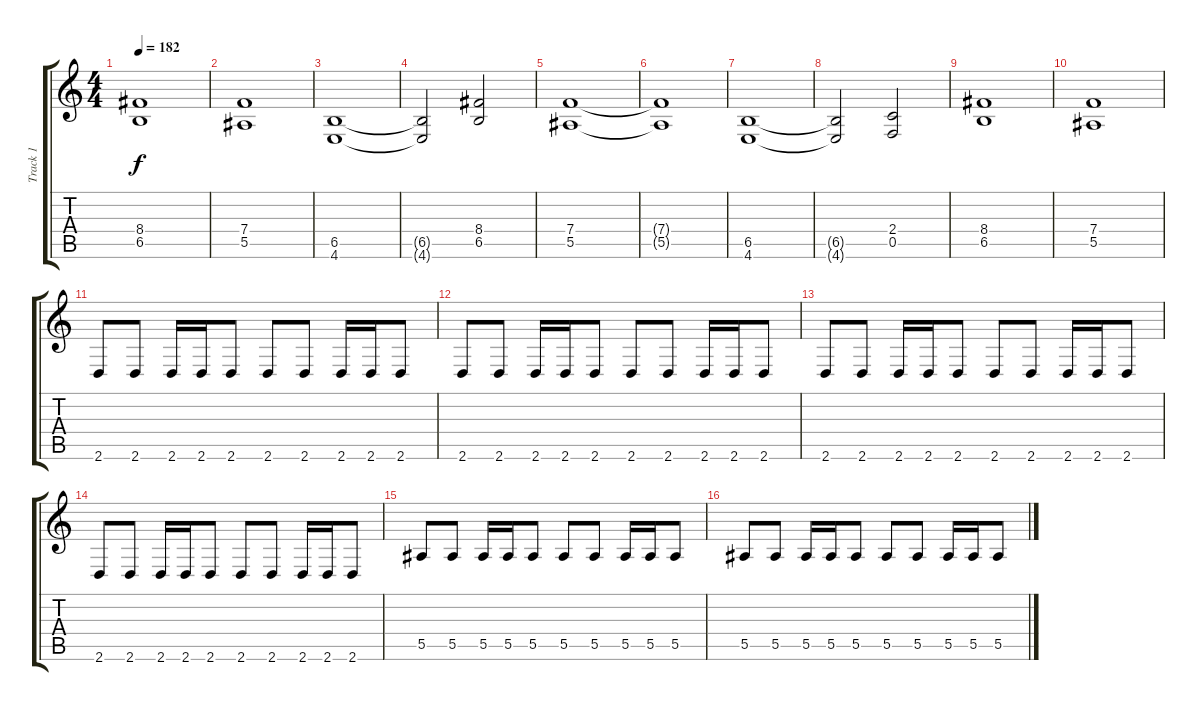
\track ("Track 1" "Track 1") {instrument distortionguitar}
\staff {score tabs}
\tuning (C4 G3 Eb3 Bb2 F2 C2) {hide}
\ts (4 4)
\tempo 182
\clef g2
\ks c
(8.4 6.5).1{dy f} |
(7.4 5.5).1 |
(6.5 4.6).1 |
(6.5{t} 4.6{t}).2 (8.4 6.5).2 |
(7.4 5.5).1 |
(7.4{t} 5.5{t}).1 |
(6.5 4.6).1 |
(6.5{t} 4.6{t}).2 (2.4 0.5).2 |
(8.4 6.5).1 |
(7.4 5.5).1 |
2.6.8 2.6.8 2.6.16 2.6.16 2.6.8 2.6.8 2.6.8 2.6.16 2.6.16 2.6.8 |
2.6.8 2.6.8 2.6.16 2.6.16 2.6.8 2.6.8 2.6.8 2.6.16 2.6.16 2.6.8 |
2.6.8 2.6.8 2.6.16 2.6.16 2.6.8 2.6.8 2.6.8 2.6.16 2.6.16 2.6.8 |
2.6.8 2.6.8 2.6.16 2.6.16 2.6.8 2.6.8 2.6.8 2.6.16 2.6.16 2.6.8 |
5.5.8 5.5.8 5.5.16 5.5.16 5.5.8 5.5.8 5.5.8 5.5.16 5.5.16 5.5.8 |
5.5.8 5.5.8 5.5.16 5.5.16 5.5.8 5.5.8 5.5.8 5.5.16 5.5.16 5.5.8
